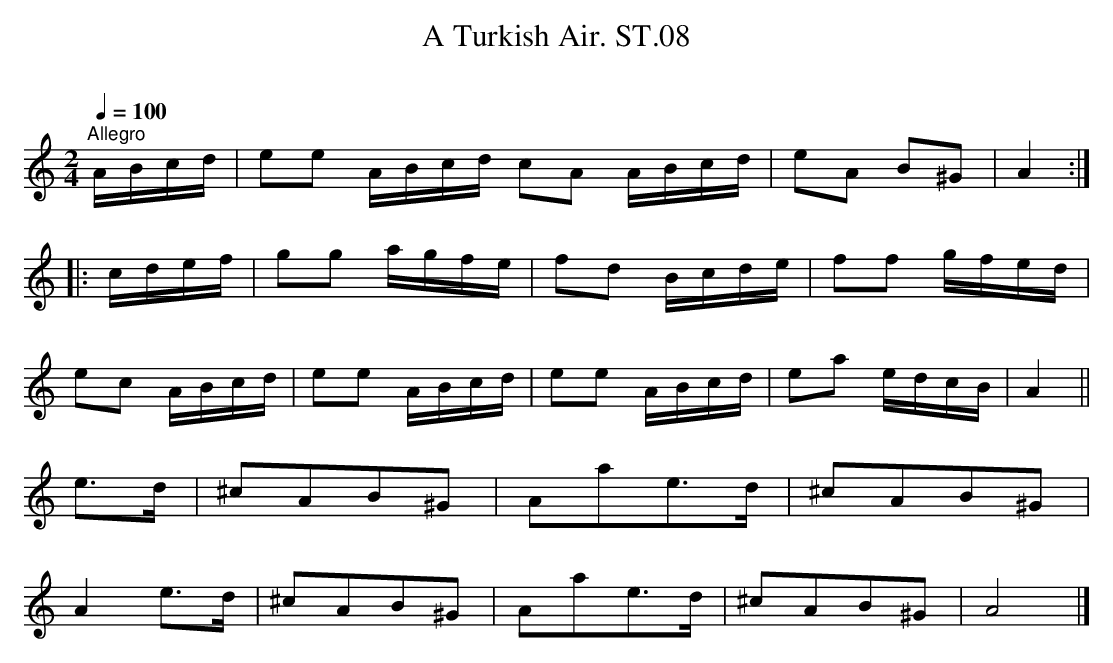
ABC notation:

X:1
T:Turkish Air. ST.08, A
M:2/4
L:1/8
Q:1/4=100
O:
K:A minor
"^Allegro"A/2B/2c/2d/2|ee A/B/c/d/ cA A/2B/2c/2d/2|eA B^G|A2:|
|:c/2d/2e/2f/2|gg a/2g/2f/2e/2|fd B/2c/2d/2e/2|ff g/2f/2e/2d/2|
ec A/2B/2c/2d/2|ee A/2B/2c/2d/2|ee A/2B/2c/2d/2|ea e/2d/2c/2B/2|A2||
e>d|^cAB^G|Aae>d|^cAB^G|
A2e>d|^cAB^G|Aae>d|^cAB^G|A4|]
